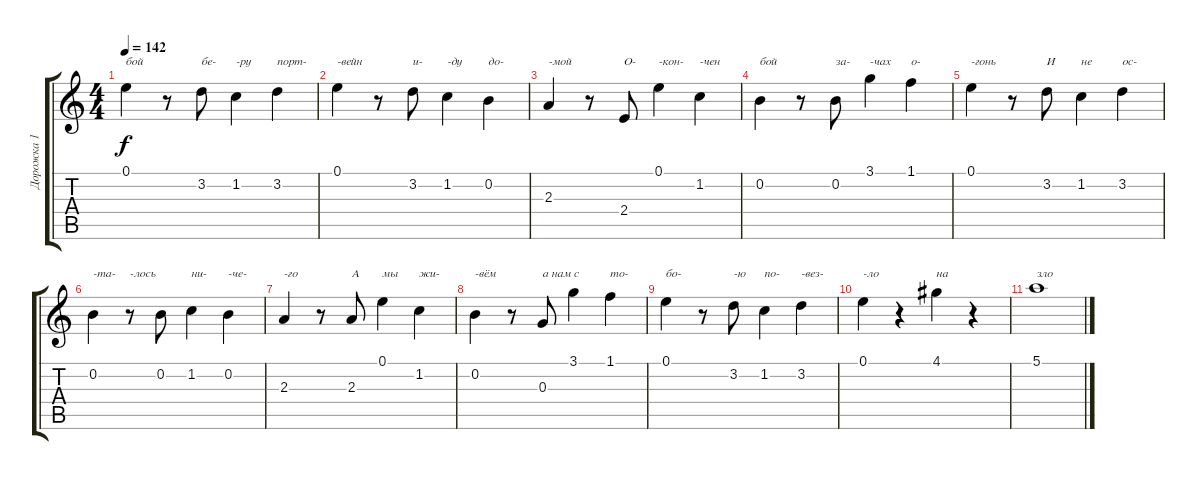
\track ("Дорожка 1" "Дорожка 1") {instrument acousticguitarsteel}
\staff {score tabs}
\tuning (E4 B3 G3 D3 A2 E2) {hide}
\ts (4 4)
\tempo 142
\clef g2
\ks c
0.1.4{txt "бой" dy f} r.8 3.2.8{txt "бе-"} 1.2.4{txt "-ру"} 3.2.4{txt "порт-"} |
0.1.4{txt "-вейн"} r.8 3.2.8{txt "и-"} 1.2.4{txt "-ду"} 0.2.4{txt "до-"} |
2.3.4{txt "-мой"} r.8 2.4.8{txt "О-"} 0.1.4{txt "-кон-"} 1.2.4{txt "-чен"} |
0.2.4{txt "бой"} r.8 0.2.8{txt "за-"} 3.1.4{txt "-чах"} 1.1.4{txt "о-"} |
0.1.4{txt "-гонь"} r.8 3.2.8{txt "И"} 1.2.4{txt "не"} 3.2.4{txt "ос-"} |
0.2.4{txt "-та-"} r.8{txt "-лось"} 0.2.8 1.2.4{txt "ни-"} 0.2.4{txt "-че-"} |
2.3.4{txt "-го"} r.8 2.3.8{txt "А"} 0.1.4{txt "мы"} 1.2.4{txt "жи-"} |
0.2.4{txt "-вём"} r.8 0.3.8{txt "а нам с"} 3.1.4 1.1.4{txt "то-"} |
0.1.4{txt "бо-"} r.8 3.2.8{txt "-ю"} 1.2.4{txt "по-"} 3.2.4{txt "-вез-"} |
0.1.4{txt "-ло"} r.4 4.1.4{txt "на"} r.4 |
5.1.1{txt "зло"}
